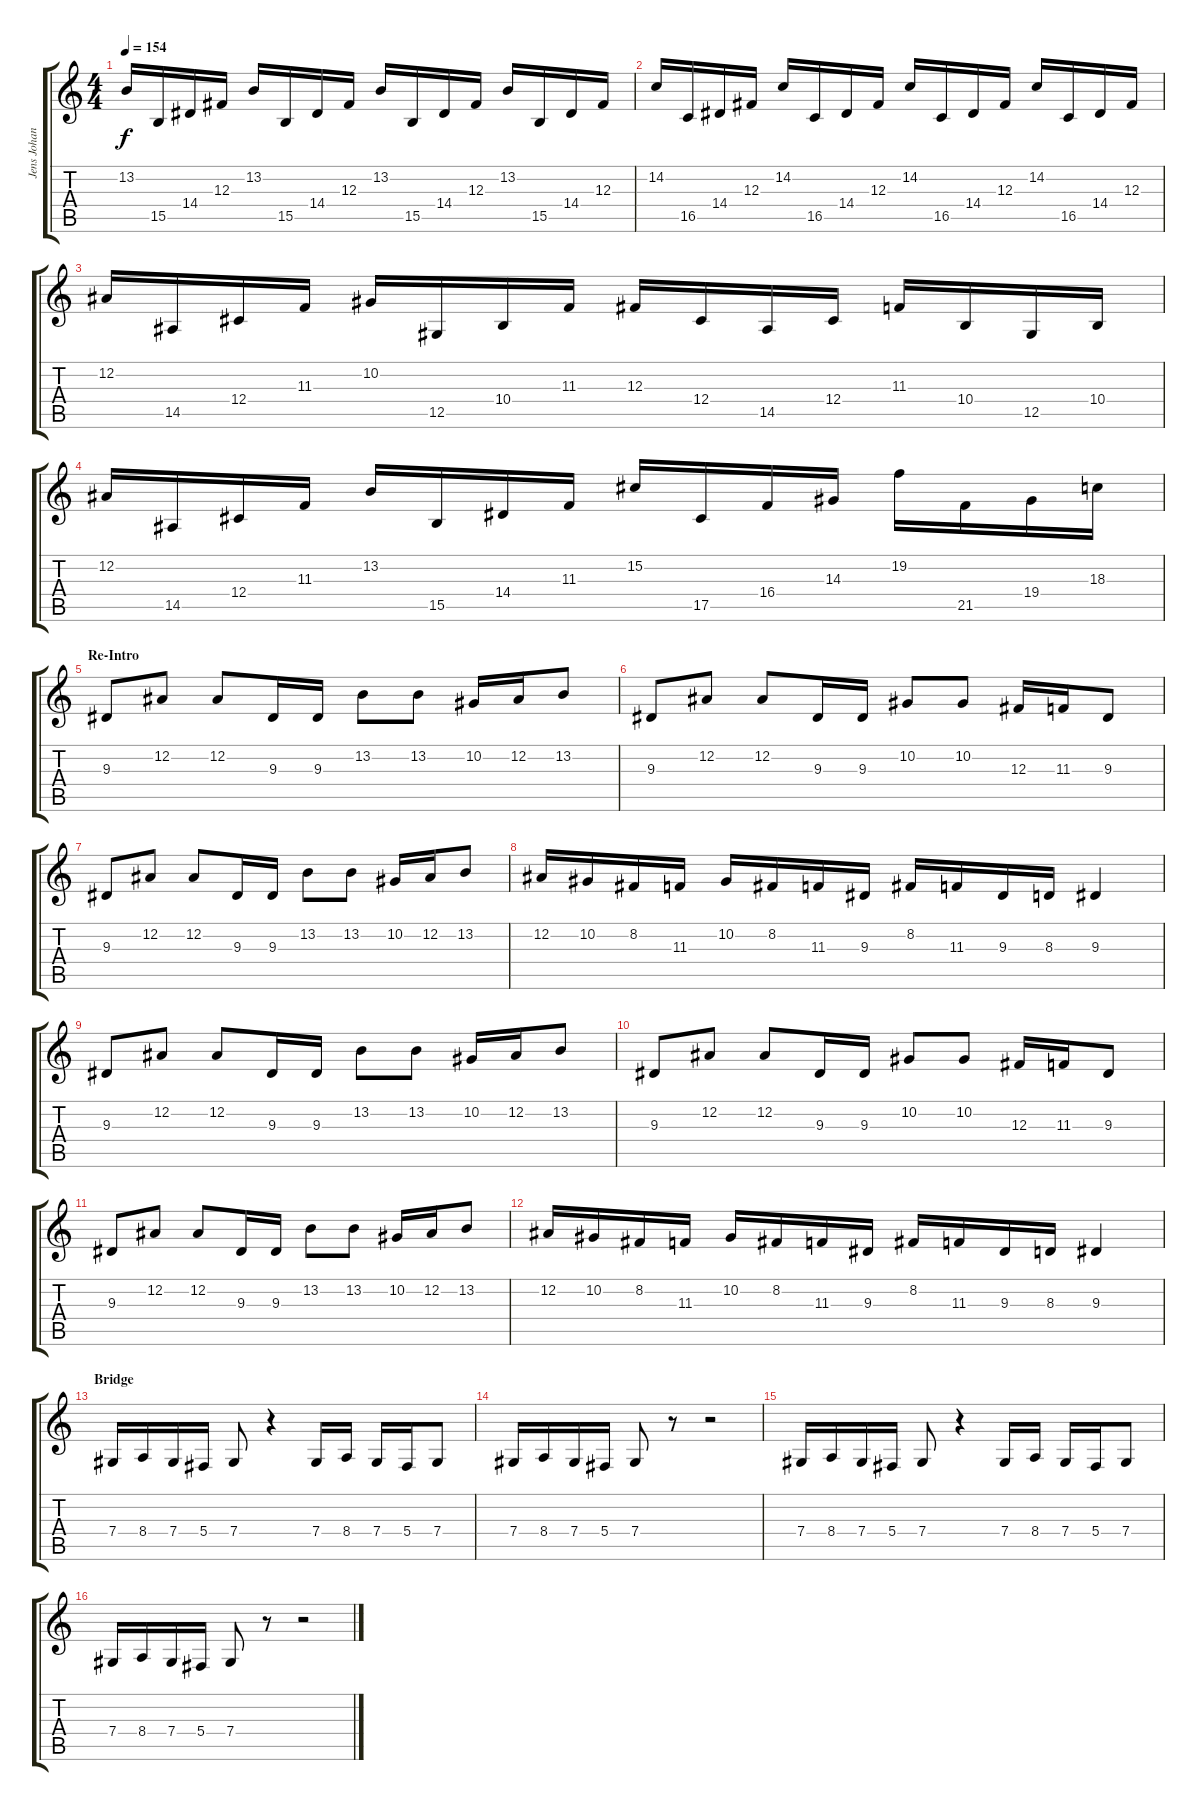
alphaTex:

\track ("Jens Johansson - Keyboards" "Jens Johan") {instrument harpsichord}
\staff {score tabs}
\tuning (Eb4 Bb3 Gb3 Db3 Ab2 Eb2) {hide}
\ts (4 4)
\tempo 154
\clef g2
\ks c
13.2.16{dy f} 15.5.16 14.4.16 12.3.16 13.2.16 15.5.16 14.4.16 12.3.16 13.2.16 15.5.16 14.4.16 12.3.16 13.2.16 15.5.16 14.4.16 12.3.16 |
14.2.16 16.5.16 14.4.16 12.3.16 14.2.16 16.5.16 14.4.16 12.3.16 14.2.16 16.5.16 14.4.16 12.3.16 14.2.16 16.5.16 14.4.16 12.3.16 |
12.2.16 14.5.16 12.4.16 11.3.16 10.2.16 12.5.16 10.4.16 11.3.16 12.3.16 12.4.16 14.5.16 12.4.16 11.3.16 10.4.16 12.5.16 10.4.16 |
12.2.16 14.5.16 12.4.16 11.3.16 13.2.16 15.5.16 14.4.16 11.3.16 15.2.16 17.5.16 16.4.16 14.3.16 19.2.16 21.5.16 19.4.16 18.3.16 |
\section ("" "Re-Intro")
9.3.8 12.2.8 12.2.8 9.3.16 9.3.16 13.2.8 13.2.8 10.2.16 12.2.16 13.2.8 |
9.3.8 12.2.8 12.2.8 9.3.16 9.3.16 10.2.8 10.2.8 12.3.16 11.3.16 9.3.8 |
9.3.8 12.2.8 12.2.8 9.3.16 9.3.16 13.2.8 13.2.8 10.2.16 12.2.16 13.2.8 |
12.2.16 10.2.16 8.2.16 11.3.16 10.2.16 8.2.16 11.3.16 9.3.16 8.2.16 11.3.16 9.3.16 8.3.16 9.3.4 |
9.3.8 12.2.8 12.2.8 9.3.16 9.3.16 13.2.8 13.2.8 10.2.16 12.2.16 13.2.8 |
9.3.8 12.2.8 12.2.8 9.3.16 9.3.16 10.2.8 10.2.8 12.3.16 11.3.16 9.3.8 |
9.3.8 12.2.8 12.2.8 9.3.16 9.3.16 13.2.8 13.2.8 10.2.16 12.2.16 13.2.8 |
12.2.16 10.2.16 8.2.16 11.3.16 10.2.16 8.2.16 11.3.16 9.3.16 8.2.16 11.3.16 9.3.16 8.3.16 9.3.4 |
\section ("" "Bridge")
7.4.16 8.4.16 7.4.16 5.4.16 7.4.8 r.4 7.4.16 8.4.16 7.4.16 5.4.16 7.4.8 |
7.4.16 8.4.16 7.4.16 5.4.16 7.4.8 r.8 r.2 |
7.4.16 8.4.16 7.4.16 5.4.16 7.4.8 r.4 7.4.16 8.4.16 7.4.16 5.4.16 7.4.8 |
7.4.16 8.4.16 7.4.16 5.4.16 7.4.8 r.8 r.2
